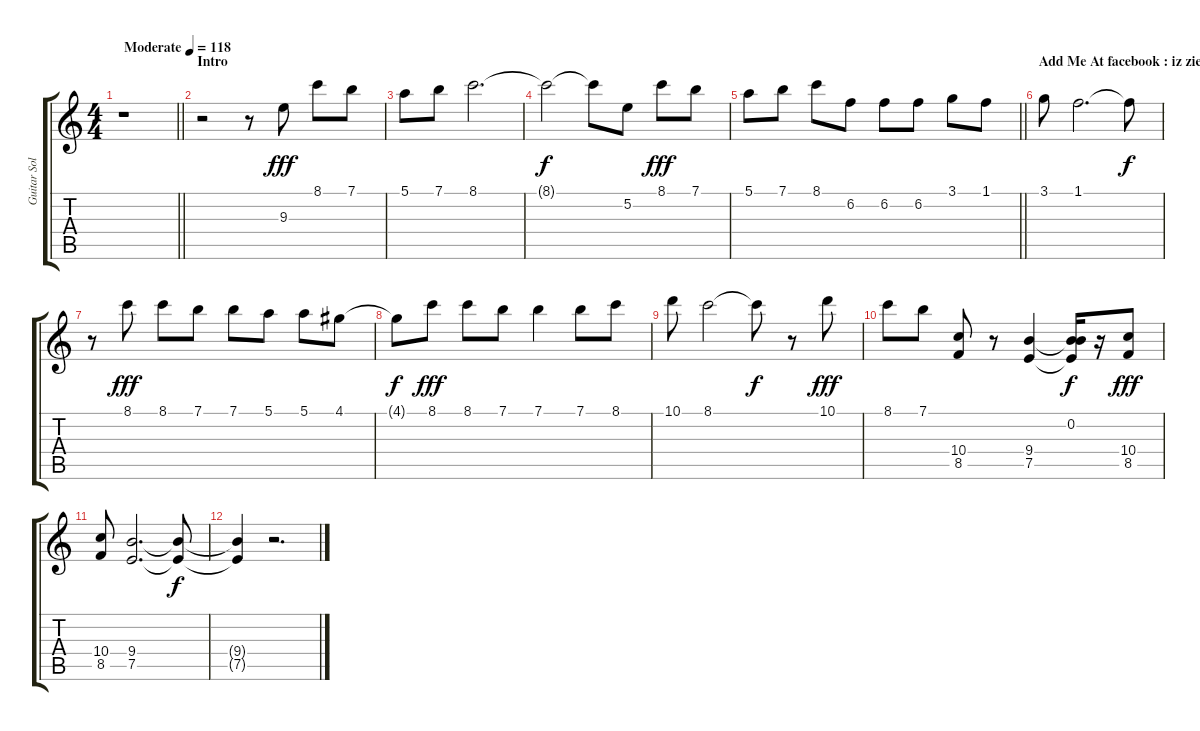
\track ("Guitar Solo " "Guitar Sol") {instrument overdrivenguitar}
\staff {score tabs}
\tuning (E4 B3 G3 D3 A2 E2) {hide}
\ts (4 4)
\tempo (118 "Moderate")
\clef g2
\barLineRight lightlight
\ks c
r.1{dy fff instrument overdrivenguitar} |
\section ("" "Intro")
r.2 r.8 9.3.8 8.1.8 7.1.8 |
5.1.8 7.1.8 8.1.2{d} |
8.1{t}.2{dy f} 8.1{t}.8 5.2.8 8.1.8{dy fff} 7.1.8 |
\barLineRight lightlight
5.1.8 7.1.8 8.1.8 6.2.8 6.2.8 6.2.8 3.1.8 1.1.8 |
\section ("" "Add Me At facebook : iz ziee")
3.1.8 1.1.2{d} 1.1{t}.8{dy f} |
r.8 8.1.8{dy fff} 8.1.8 7.1.8 7.1.8 5.1.8 5.1.8 4.1.8 |
4.1{t}.8{dy f} 8.1.8{dy fff} 8.1.8 7.1.8 7.1.4 7.1.8 8.1.8 |
10.1.8 8.1.2 8.1{t}.8{dy f} r.8 10.1.8{dy fff} |
8.1.8 7.1.8 (10.4 8.5).8 r.8 (9.4 7.5).4 (0.2 9.4{t} 7.5{t}).16{dy f} r.16 (10.4 8.5).8{dy fff} |
(10.4 8.5).8 (9.4 7.5).2{d} (9.4{t} 7.5{t}).8{dy f} |
(9.4{t} 7.5{t}).4 r.2{d}
